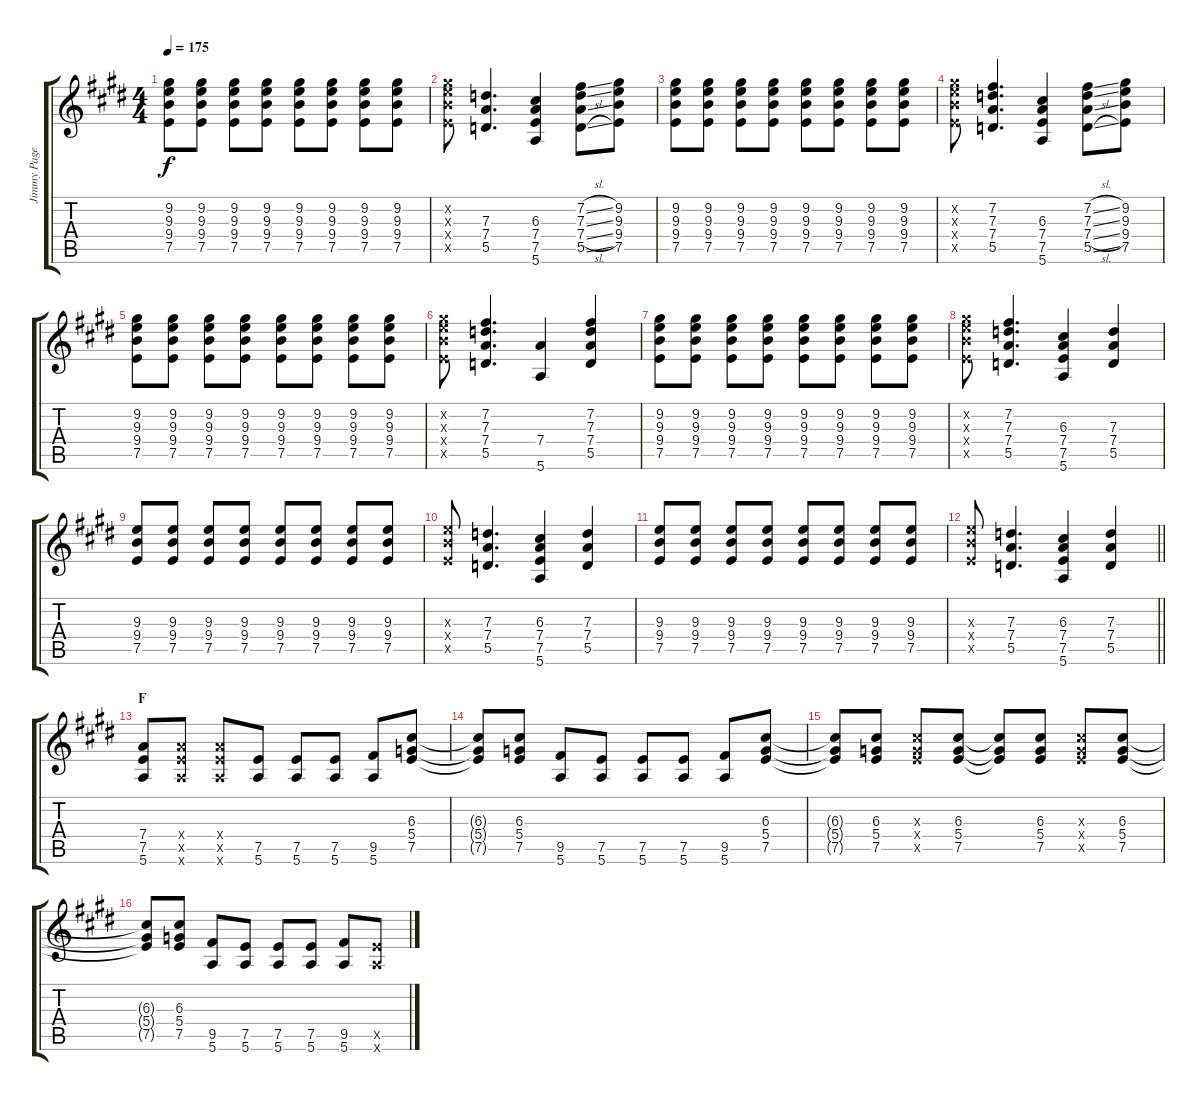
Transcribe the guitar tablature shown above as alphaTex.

\track ("Jimmy Page 1" "Jimmy Page") {instrument distortionguitar}
\staff {score tabs}
\tuning (E4 B3 G3 D3 A2 E2) {hide}
\ts (4 4)
\tempo 175
\clef g2
\ks e
(9.2 9.3 9.4 7.5).8{dy f} (9.2 9.3 9.4 7.5).8 (9.2 9.3 9.4 7.5).8 (9.2 9.3 9.4 7.5).8 (9.2 9.3 9.4 7.5).8 (9.2 9.3 9.4 7.5).8 (9.2 9.3 9.4 7.5).8 (9.2 9.3 9.4 7.5).8 |
(9.2{x} 9.3{x} 9.4{x} 7.5{x}).8 (7.3 7.4 5.5).4{d} (6.3 7.4 7.5 5.6).4 (7.2{sl} 7.3{sl} 7.4{sl} 5.5{sl}).8 (9.2 9.3 9.4 7.5).8 |
(9.2 9.3 9.4 7.5).8 (9.2 9.3 9.4 7.5).8 (9.2 9.3 9.4 7.5).8 (9.2 9.3 9.4 7.5).8 (9.2 9.3 9.4 7.5).8 (9.2 9.3 9.4 7.5).8 (9.2 9.3 9.4 7.5).8 (9.2 9.3 9.4 7.5).8 |
(9.2{x} 9.3{x} 9.4{x} 7.5{x}).8 (7.2 7.3 7.4 5.5).4{d} (6.3 7.4 7.5 5.6).4 (7.2{sl} 7.3{sl} 7.4{sl} 5.5{sl}).8 (9.2 9.3 9.4 7.5).8 |
(9.2 9.3 9.4 7.5).8 (9.2 9.3 9.4 7.5).8 (9.2 9.3 9.4 7.5).8 (9.2 9.3 9.4 7.5).8 (9.2 9.3 9.4 7.5).8 (9.2 9.3 9.4 7.5).8 (9.2 9.3 9.4 7.5).8 (9.2 9.3 9.4 7.5).8 |
(9.2{x} 9.3{x} 9.4{x} 7.5{x}).8 (7.2 7.3 7.4 5.5).4{d} (7.4 5.6).4 (7.2 7.3 7.4 5.5).4 |
(9.2 9.3 9.4 7.5).8 (9.2 9.3 9.4 7.5).8 (9.2 9.3 9.4 7.5).8 (9.2 9.3 9.4 7.5).8 (9.2 9.3 9.4 7.5).8 (9.2 9.3 9.4 7.5).8 (9.2 9.3 9.4 7.5).8 (9.2 9.3 9.4 7.5).8 |
(9.2{x} 9.3{x} 9.4{x} 7.5{x}).8 (7.2 7.3 7.4 5.5).4{d} (6.3 7.4 7.5 5.6).4 (7.3 7.4 5.5).4 |
(9.3 9.4 7.5).8 (9.3 9.4 7.5).8 (9.3 9.4 7.5).8 (9.3 9.4 7.5).8 (9.3 9.4 7.5).8 (9.3 9.4 7.5).8 (9.3 9.4 7.5).8 (9.3 9.4 7.5).8 |
(9.3{x} 9.4{x} 7.5{x}).8 (7.3 7.4 5.5).4{d} (6.3 7.4 7.5 5.6).4 (7.3 7.4 5.5).4 |
(9.3 9.4 7.5).8 (9.3 9.4 7.5).8 (9.3 9.4 7.5).8 (9.3 9.4 7.5).8 (9.3 9.4 7.5).8 (9.3 9.4 7.5).8 (9.3 9.4 7.5).8 (9.3 9.4 7.5).8 |
\barLineRight lightlight
(9.3{x} 9.4{x} 7.5{x}).8 (7.3 7.4 5.5).4{d} (6.3 7.4 7.5 5.6).4 (7.3 7.4 5.5).4 |
\section ("" "F")
(7.4 7.5 5.6).8 (7.4{x} 7.5{x} 5.6{x}).8 (7.4{x} 7.5{x} 5.6{x}).8 (7.5 5.6).8 (7.5 5.6).8 (7.5 5.6).8 (9.5 5.6).8 (6.3 5.4 7.5).8 |
(6.3{t} 5.4{t} 7.5{t}).8 (6.3 5.4 7.5).8 (9.5 5.6).8 (7.5 5.6).8 (7.5 5.6).8 (7.5 5.6).8 (9.5 5.6).8 (6.3 5.4 7.5).8 |
(6.3{t} 5.4{t} 7.5{t}).8 (6.3 5.4 7.5).8 (6.3{x} 5.4{x} 7.5{x}).8 (6.3 5.4 7.5).8 (6.3{t} 5.4{t} 7.5{t}).8 (6.3 5.4 7.5).8 (6.3{x} 5.4{x} 7.5{x}).8 (6.3 5.4 7.5).8 |
(6.3{t} 5.4{t} 7.5{t}).8 (6.3 5.4 7.5).8 (9.5 5.6).8 (7.5 5.6).8 (7.5 5.6).8 (7.5 5.6).8 (9.5 5.6).8 (7.5{x} 5.6{x}).8
